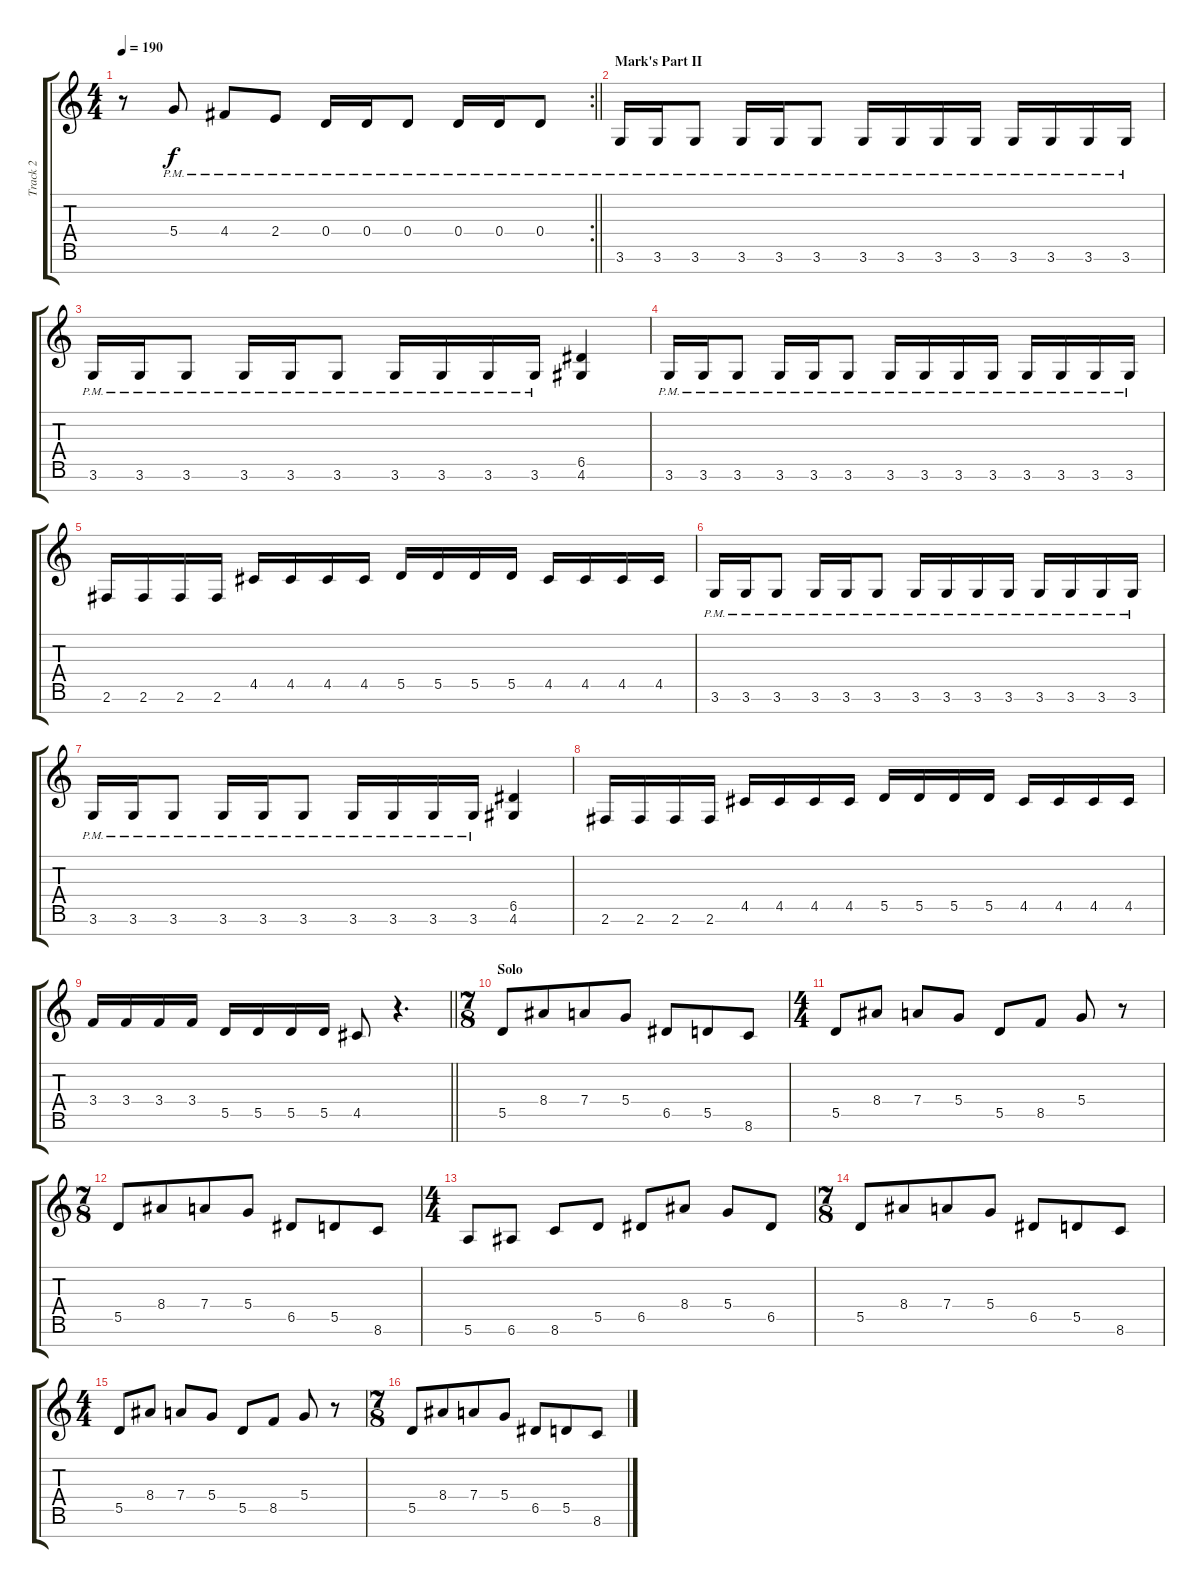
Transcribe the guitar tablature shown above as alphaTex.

\track ("Track 2" "Track 2") {instrument distortionguitar}
\staff {score tabs}
\tuning (E4 B3 G3 D3 A2 E2 B1) {hide}
\rc 2
\ts (4 4)
\tempo 190
\clef g2
\barLineRight lightlight
\ks c
r.8{dy f} 5.4{pm}.8 4.4{pm}.8 2.4{pm}.8 0.4{pm}.16 0.4{pm}.16 0.4{pm}.8 0.4{pm}.16 0.4{pm}.16 0.4{pm}.8 |
\section ("" "Mark's Part II")
3.6{pm}.16 3.6{pm}.16 3.6{pm}.8 3.6{pm}.16 3.6{pm}.16 3.6{pm}.8 3.6{pm}.16 3.6{pm}.16 3.6{pm}.16 3.6{pm}.16 3.6{pm}.16 3.6{pm}.16 3.6{pm}.16 3.6{pm}.16 |
3.6{pm}.16 3.6{pm}.16 3.6{pm}.8 3.6{pm}.16 3.6{pm}.16 3.6{pm}.8 3.6{pm}.16 3.6{pm}.16 3.6{pm}.16 3.6{pm}.16 (6.5 4.6).4 |
3.6{pm}.16 3.6{pm}.16 3.6{pm}.8 3.6{pm}.16 3.6{pm}.16 3.6{pm}.8 3.6{pm}.16 3.6{pm}.16 3.6{pm}.16 3.6{pm}.16 3.6{pm}.16 3.6{pm}.16 3.6{pm}.16 3.6{pm}.16 |
2.6.16 2.6.16 2.6.16 2.6.16 4.5.16 4.5.16 4.5.16 4.5.16 5.5.16 5.5.16 5.5.16 5.5.16 4.5.16 4.5.16 4.5.16 4.5.16 |
3.6{pm}.16 3.6{pm}.16 3.6{pm}.8 3.6{pm}.16 3.6{pm}.16 3.6{pm}.8 3.6{pm}.16 3.6{pm}.16 3.6{pm}.16 3.6{pm}.16 3.6{pm}.16 3.6{pm}.16 3.6{pm}.16 3.6{pm}.16 |
3.6{pm}.16 3.6{pm}.16 3.6{pm}.8 3.6{pm}.16 3.6{pm}.16 3.6{pm}.8 3.6{pm}.16 3.6{pm}.16 3.6{pm}.16 3.6{pm}.16 (6.5 4.6).4 |
2.6.16 2.6.16 2.6.16 2.6.16 4.5.16 4.5.16 4.5.16 4.5.16 5.5.16 5.5.16 5.5.16 5.5.16 4.5.16 4.5.16 4.5.16 4.5.16 |
\barLineRight lightlight
3.4.16 3.4.16 3.4.16 3.4.16 5.5.16 5.5.16 5.5.16 5.5.16 4.5.8 r.4{d} |
\ts (7 8)
\section ("" "Solo")
5.5.8 8.4.8 7.4.8 5.4.8 6.5.8 5.5.8 8.6.8 |
\ts (4 4)
5.5.8 8.4.8 7.4.8 5.4.8 5.5.8 8.5.8 5.4.8 r.8 |
\ts (7 8)
5.5.8 8.4.8 7.4.8 5.4.8 6.5.8 5.5.8 8.6.8 |
\ts (4 4)
5.6.8 6.6.8 8.6.8 5.5.8 6.5.8 8.4.8 5.4.8 6.5.8 |
\ts (7 8)
5.5.8 8.4.8 7.4.8 5.4.8 6.5.8 5.5.8 8.6.8 |
\ts (4 4)
5.5.8 8.4.8 7.4.8 5.4.8 5.5.8 8.5.8 5.4.8 r.8 |
\ts (7 8)
5.5.8 8.4.8 7.4.8 5.4.8 6.5.8 5.5.8 8.6.8
